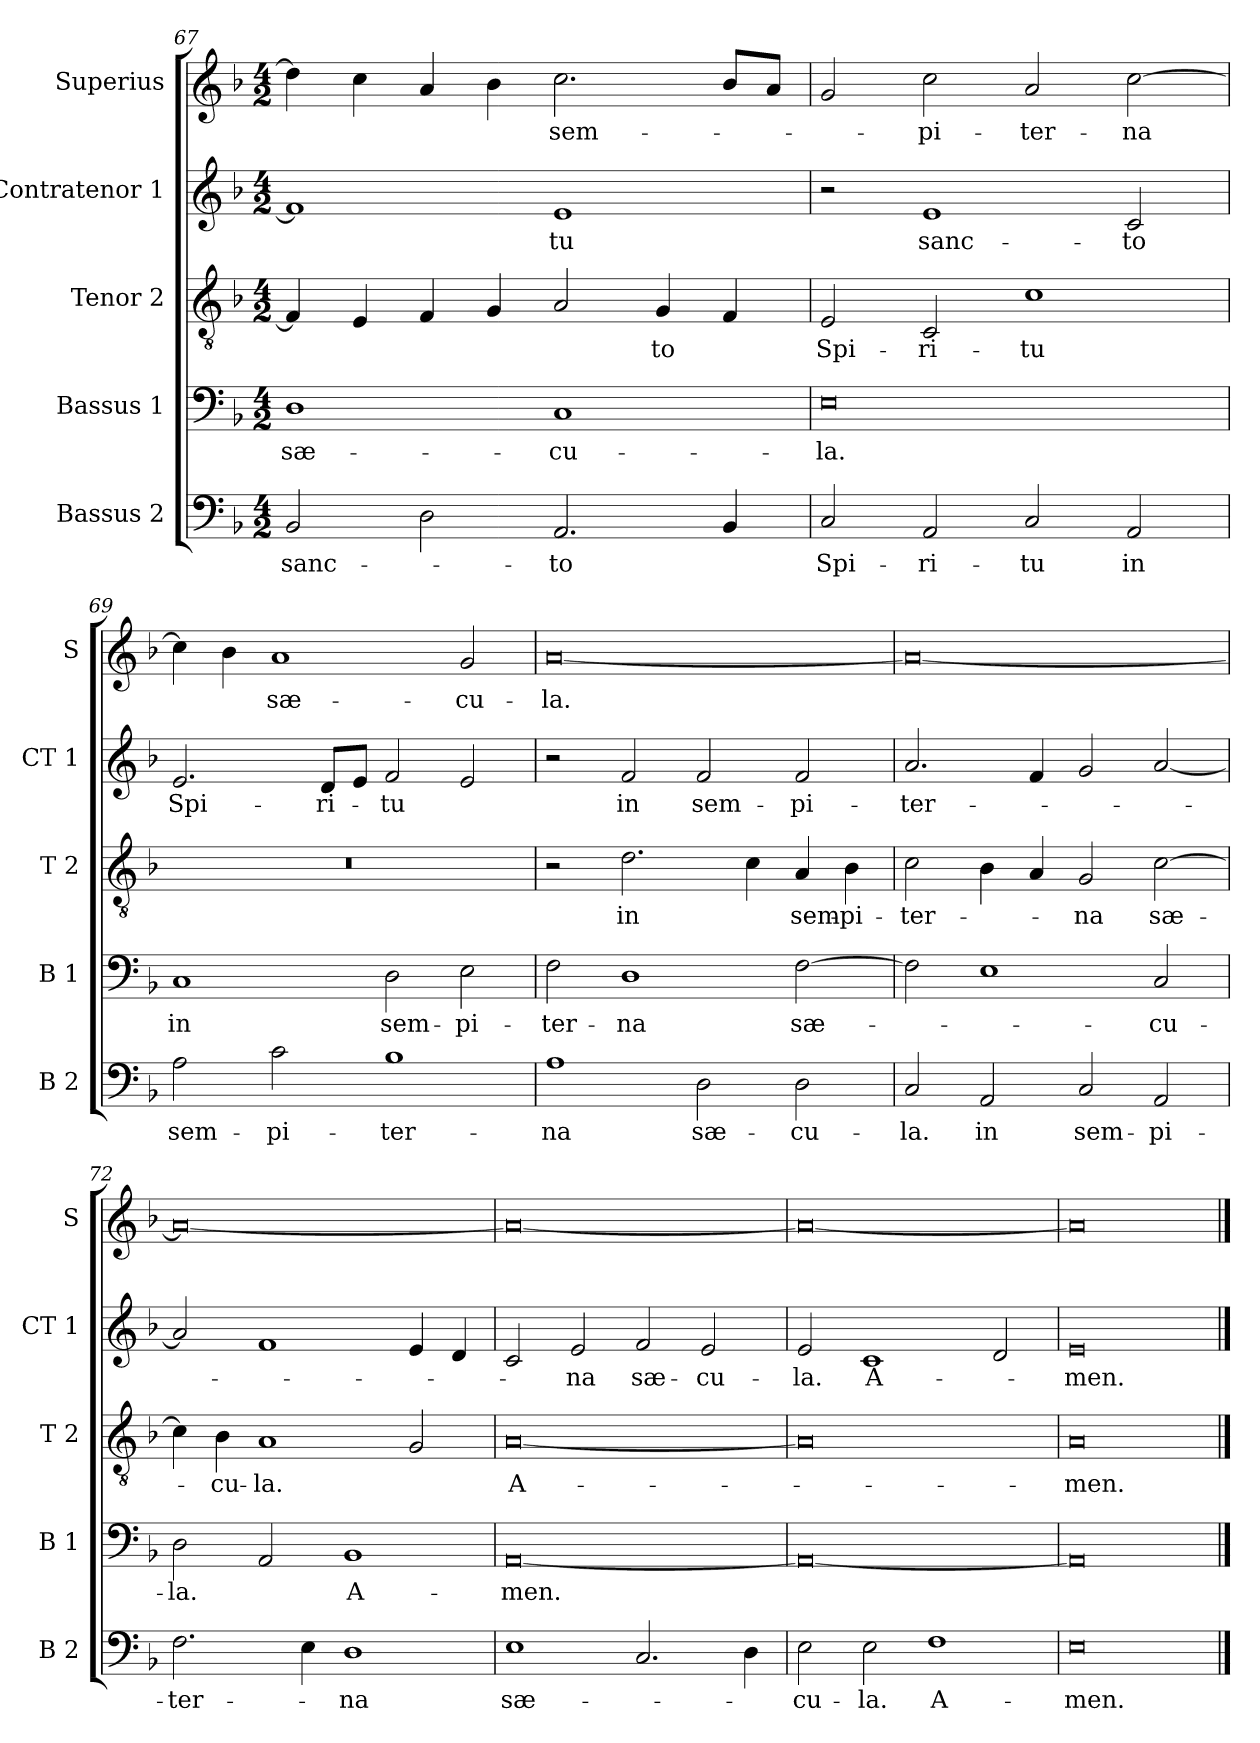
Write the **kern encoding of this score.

**kern	**text	**kern	**text	**kern	**text	**kern	**text	**kern	**text
*part5	*part5	*part4	*part4	*part3	*part3	*part2	*part2	*part1	*part1
*staff5	*staff5	*staff4	*staff4	*staff3	*staff3	*staff2	*staff2	*staff1	*staff1
*I"Bassus 2	*	*I"Bassus 1	*	*I"Tenor 2	*	*I"Contratenor 1	*	*I"Superius	*
*I'B 2	*	*I'B 1	*	*I'T 2	*	*I'CT 1	*	*I'S	*
*clefF4	*	*clefF4	*	*clefGv2	*	*clefG2	*	*clefG2	*
*k[b-]	*	*k[b-]	*	*k[b-]	*	*k[b-]	*	*k[b-]	*
*F:	*	*F:	*	*F:	*	*F:	*	*F:	*
*M4/2	*	*M4/2	*	*M4/2	*	*M4/2	*	*M4/2	*
=67	=67	=67	=67	=67	=67	=67	=67	=67	=67
!	!LO:LY:b	!	!LO:LY:b	!	!	!	!	!	!
2BB-/	sanc-	1D	sæ-	4F/]	.	1f]	.	4dd\]	.
.	.	.	.	4E/	.	.	.	4cc\	.
2D\	.	.	.	4F/	.	.	.	4a/	.
.	.	.	.	4G/	.	.	.	4b-\	.
!	!LO:LY:b	!	!LO:LY:b	!	!	!	!LO:LY:b	!	!LO:LY:b
2.AA/	-to	1C	-cu-	2A/	.	1e	-tu	2.cc\	sem-
!	!	!	!	!	!LO:LY:b	!	!	!	!
.	.	.	.	4G/	-to	.	.	.	.
4BB-/	.	.	.	4F/	.	.	.	8b-/L	.
.	.	.	.	.	.	.	.	8a/J	.
=68	=68	=68	=68	=68	=68	=68	=68	=68	=68
!	!LO:LY:b	!	!LO:LY:b	!	!LO:LY:b	!	!	!	!
2C/	Spi-	0E	-la.	2E/	Spi-	2r	.	2g/	.
!	!LO:LY:b	!	!	!	!LO:LY:b	!	!LO:LY:b	!	!LO:LY:b
2AA/	-ri-	.	.	2C/	-ri-	1e	sanc-	2cc\	-pi-
!	!LO:LY:b	!	!	!	!LO:LY:b	!	!	!	!LO:LY:b
2C/	-tu	.	.	1c	-tu	.	.	2a/	-ter-
!	!LO:LY:b	!	!	!	!	!	!LO:LY:b	!	!LO:LY:b
2AA/	in	.	.	.	.	2c/	-to	[2cc\	-na
!!LO:LB:g=z
=69	=69	=69	=69	=69	=69	=69	=69	=69	=69
!	!LO:LY:b	!	!LO:LY:b	!	!	!	!LO:LY:b	!	!
2A\	sem-	1C	in	0r	.	2.e/	Spi-	4cc\]	.
.	.	.	.	.	.	.	.	4b-\	.
!	!LO:LY:b	!	!	!	!	!	!	!	!LO:LY:b
2c\	-pi-	.	.	.	.	.	.	1a	sæ-
!	!	!	!	!	!	!	!LO:LY:b	!	!
.	.	.	.	.	.	8d/L	-ri-	.	.
.	.	.	.	.	.	8e/J	.	.	.
!	!LO:LY:b	!	!LO:LY:b	!	!	!	!LO:LY:b	!	!
1B-	-ter-	2D\	sem-	.	.	2f/	-tu	.	.
!	!	!	!LO:LY:b	!	!	!	!	!	!LO:LY:b
.	.	2E\	-pi-	.	.	2e/	.	2g/	-cu-
=70	=70	=70	=70	=70	=70	=70	=70	=70	=70
!	!LO:LY:b	!	!LO:LY:b	!	!	!	!	!	!LO:LY:b
1A	-na	2F\	-ter-	2r	.	2r	.	[0a	-la.
!	!	!	!LO:LY:b	!	!LO:LY:b	!	!LO:LY:b	!	!
.	.	1D	-na	2.d\	in	2f/	in	.	.
!	!LO:LY:b	!	!	!	!	!	!LO:LY:b	!	!
2D\	sæ-	.	.	.	.	2f/	sem-	.	.
.	.	.	.	4c\	.	.	.	.	.
!	!LO:LY:b	!	!LO:LY:b	!	!LO:LY:b	!	!LO:LY:b	!	!
2D\	-cu-	[2F\	sæ-	4A/	sem-	2f/	-pi-	.	.
!	!	!	!	!	!LO:LY:b	!	!	!	!
.	.	.	.	4B-\	-pi-	.	.	.	.
=71	=71	=71	=71	=71	=71	=71	=71	=71	=71
!	!LO:LY:b	!	!	!	!LO:LY:b	!	!LO:LY:b	!	!
2C/	-la.	2F\]	.	2c\	-ter-	2.a/	-ter-	0a_	.
!	!LO:LY:b	!	!	!	!	!	!	!	!
2AA/	in	1E	.	4B-\	.	.	.	.	.
.	.	.	.	4A/	.	4f/	.	.	.
!	!LO:LY:b	!	!	!	!LO:LY:b	!	!	!	!
2C/	sem-	.	.	2G/	-na	2g/	.	.	.
!	!LO:LY:b	!	!LO:LY:b	!	!LO:LY:b	!	!	!	!
2AA/	-pi-	2C/	-cu-	[2c\	sæ-	[2a/	.	.	.
=72	=72	=72	=72	=72	=72	=72	=72	=72	=72
!	!LO:LY:b	!	!LO:LY:b	!	!	!	!	!	!
2.F\	-ter-	2D\	-la.	4c\]	.	2a/]	.	0a_	.
!	!	!	!	!	!LO:LY:b	!	!	!	!
.	.	.	.	4B-\	-cu-	.	.	.	.
!	!	!	!	!	!LO:LY:b	!	!	!	!
.	.	2AA/	.	1A	-la.	1f	.	.	.
4E\	.	.	.	.	.	.	.	.	.
!	!LO:LY:b	!	!LO:LY:b	!	!	!	!	!	!
1D	-na	1BB-	A-	.	.	.	.	.	.
.	.	.	.	2G/	.	4e/	.	.	.
.	.	.	.	.	.	4d/	.	.	.
!!LO:PB:g=z
=73	=73	=73	=73	=73	=73	=73	=73	=73	=73
!	!LO:LY:b	!	!LO:LY:b	!	!LO:LY:b	!	!	!	!
1E	sæ-	[0AA	-men.	[0A	A-	2c/	.	0a_	.
!	!	!	!	!	!	!	!LO:LY:b	!	!
.	.	.	.	.	.	2e/	-na	.	.
!	!	!	!	!	!	!	!LO:LY:b	!	!
2.C/	.	.	.	.	.	2f/	sæ-	.	.
!	!	!	!	!	!	!	!LO:LY:b	!	!
.	.	.	.	.	.	2e/	-cu-	.	.
4D\	.	.	.	.	.	.	.	.	.
=74	=74	=74	=74	=74	=74	=74	=74	=74	=74
!	!LO:LY:b	!	!	!	!	!	!LO:LY:b	!	!
2E\	-cu-	0AA_	.	0A]	.	2e/	-la.	0a_	.
!	!LO:LY:b	!	!	!	!	!	!LO:LY:b	!	!
2E\	-la.	.	.	.	.	1c	A-	.	.
!	!LO:LY:b	!	!	!	!	!	!	!	!
1F	A-	.	.	.	.	.	.	.	.
.	.	.	.	.	.	2d/	.	.	.
=75	=75	=75	=75	=75	=75	=75	=75	=75	=75
!	!LO:LY:b	!	!	!	!LO:LY:b	!	!LO:LY:b	!	!
0E	-men.	0AA]	.	0A	-men.	0e	-men.	0a]	.
==	==	==	==	==	==	==	==	==	==
*-	*-	*-	*-	*-	*-	*-	*-	*-	*-
